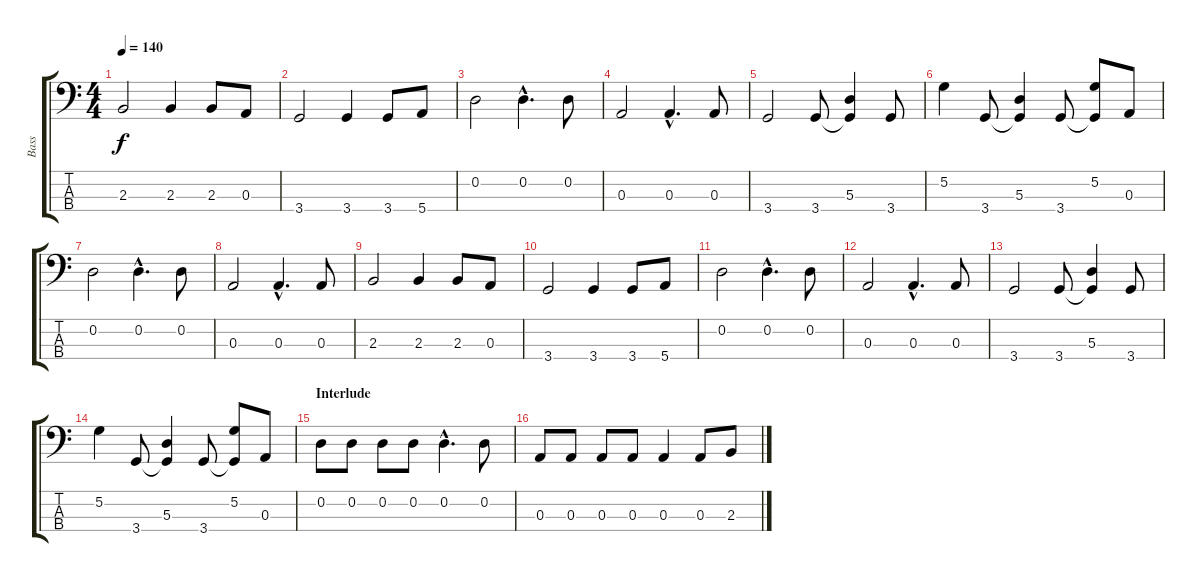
\track ("Bass" "Bass") {instrument electricbassfinger}
\staff {score tabs}
\tuning (G2 D2 A1 E1) {hide}
\ts (4 4)
\tempo 140
\clef f4
\ks c
2.3.2{dy f} 2.3.4 2.3.8 0.3.8 |
3.4.2 3.4.4 3.4.8 5.4.8 |
0.2.2 0.2{hac}.4{d} 0.2.8 |
0.3.2 0.3{hac}.4{d} 0.3.8 |
3.4.2 3.4.8 (5.3 3.4{t}).4 3.4.8 |
5.2.4 3.4.8 (5.3 3.4{t}).4 3.4.8 (5.2 3.4{t}).8 0.3.8 |
0.2.2 0.2{hac}.4{d} 0.2.8 |
0.3.2 0.3{hac}.4{d} 0.3.8 |
2.3.2 2.3.4 2.3.8 0.3.8 |
3.4.2 3.4.4 3.4.8 5.4.8 |
0.2.2 0.2{hac}.4{d} 0.2.8 |
0.3.2 0.3{hac}.4{d} 0.3.8 |
3.4.2 3.4.8 (5.3 3.4{t}).4 3.4.8 |
5.2.4 3.4.8 (5.3 3.4{t}).4 3.4.8 (5.2 3.4{t}).8 0.3.8 |
\section ("" "Interlude")
0.2.8 0.2.8 0.2.8 0.2.8 0.2{hac}.4{d} 0.2.8 |
0.3.8 0.3.8 0.3.8 0.3.8 0.3.4 0.3.8 2.3.8
